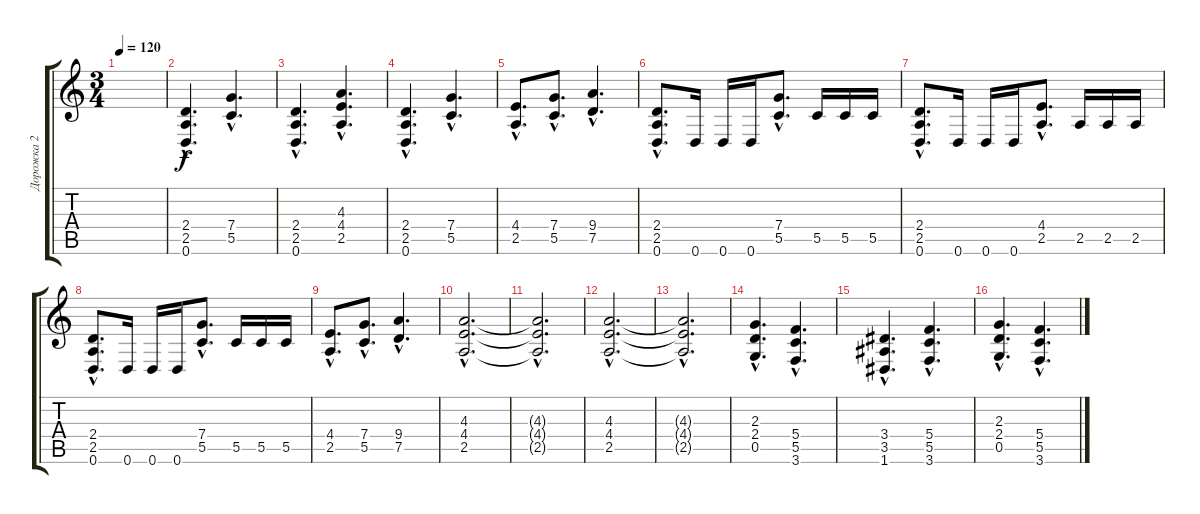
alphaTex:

\track ("Дорожка 2" "Дорожка 2") {instrument distortionguitar}
\staff {score tabs}
\tuning (D4 A3 F3 C3 G2 D2) {hide}
\ts (3 4)
\tempo 120
\clef g2
\ks c
|
(2.4{hac} 2.5{hac} 0.6{hac}).4{d} (7.4{hac} 5.5{hac}).4{d} |
(2.4{hac} 2.5{hac} 0.6{hac}).4{d} (4.3{hac} 4.4{hac} 2.5{hac}).4{d} |
(2.4{hac} 2.5{hac} 0.6{hac}).4{d} (7.4{hac} 5.5{hac}).4{d} |
(4.4{hac} 2.5{hac}).8{d} (7.4{hac} 5.5{hac}).8{d} (9.4{hac} 7.5{hac}).4{d} |
(2.4{hac} 2.5{hac} 0.6{hac}).8{d} 0.6.16 0.6.16 0.6.16 (7.4{hac} 5.5{hac}).8{d} 5.5.16 5.5.16 5.5.16 |
(2.4{hac} 2.5{hac} 0.6{hac}).8{d} 0.6.16 0.6.16 0.6.16 (4.4{hac} 2.5{hac}).8{d} 2.5.16 2.5.16 2.5.16 |
(2.4{hac} 2.5{hac} 0.6{hac}).8{d} 0.6.16 0.6.16 0.6.16 (7.4{hac} 5.5{hac}).8{d} 5.5.16 5.5.16 5.5.16 |
(4.4{hac} 2.5{hac}).8{d} (7.4{hac} 5.5{hac}).8{d} (9.4{hac} 7.5{hac}).4{d} |
(4.3{hac} 4.4{hac} 2.5{hac}).2{d} |
(4.3{hac t} 4.4{hac t} 2.5{hac t}).2{d} |
(4.3{hac} 4.4{hac} 2.5{hac}).2{d} |
(4.3{hac t} 4.4{hac t} 2.5{hac t}).2{d} |
(2.3{hac} 2.4{hac} 0.5{hac}).4{d} (5.4{hac} 5.5{hac} 3.6{hac}).4{d} |
(3.4{hac} 3.5{hac} 1.6{hac}).4{d} (5.4{hac} 5.5{hac} 3.6{hac}).4{d} |
(2.3{hac} 2.4{hac} 0.5{hac}).4{d} (5.4{hac} 5.5{hac} 3.6{hac}).4{d}
